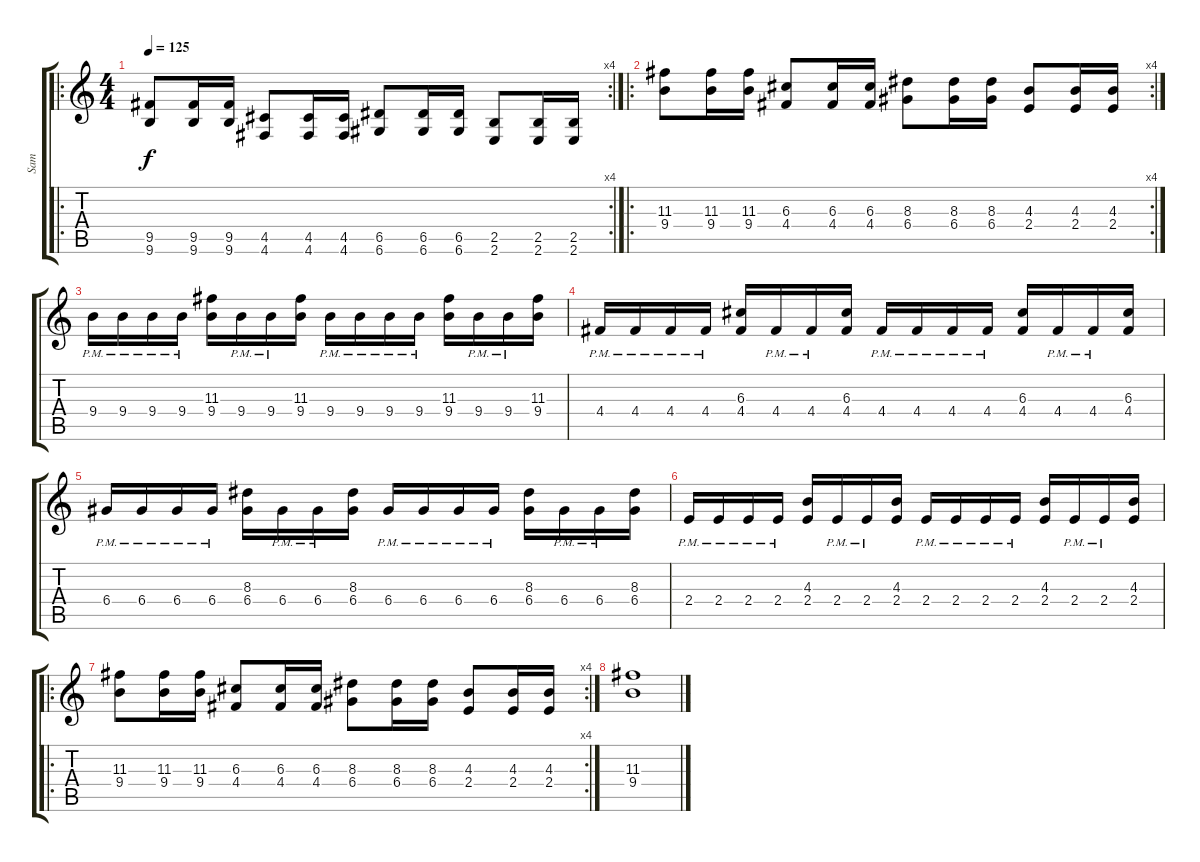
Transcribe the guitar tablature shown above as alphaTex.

\track ("Sam" "Sam") {instrument overdrivenguitar}
\staff {score tabs}
\tuning (E4 B3 G3 D3 A2 D2) {hide}
\ro
\rc 4
\ts (4 4)
\tempo 125
\clef g2
\ks c
(9.5 9.6).8{dy f} (9.5 9.6).16 (9.5 9.6).16 (4.5 4.6).8 (4.5 4.6).16 (4.5 4.6).16 (6.5 6.6).8 (6.5 6.6).16 (6.5 6.6).16 (2.5 2.6).8 (2.5 2.6).16 (2.5 2.6).16 |
\ro
\rc 4
(11.3 9.4).8 (11.3 9.4).16 (11.3 9.4).16 (6.3 4.4).8 (6.3 4.4).16 (6.3 4.4).16 (8.3 6.4).8 (8.3 6.4).16 (8.3 6.4).16 (4.3 2.4).8 (4.3 2.4).16 (4.3 2.4).16 |
9.4{pm}.16 9.4{pm}.16 9.4{pm}.16 9.4{pm}.16 (11.3 9.4).16 9.4{pm}.16 9.4{pm}.16 (11.3 9.4).16 9.4{pm}.16 9.4{pm}.16 9.4{pm}.16 9.4{pm}.16 (11.3 9.4).16 9.4{pm}.16 9.4{pm}.16 (11.3 9.4).16 |
4.4{pm}.16 4.4{pm}.16 4.4{pm}.16 4.4{pm}.16 (6.3 4.4).16 4.4{pm}.16 4.4{pm}.16 (6.3 4.4).16 4.4{pm}.16 4.4{pm}.16 4.4{pm}.16 4.4{pm}.16 (6.3 4.4).16 4.4{pm}.16 4.4{pm}.16 (6.3 4.4).16 |
6.4{pm}.16 6.4{pm}.16 6.4{pm}.16 6.4{pm}.16 (8.3 6.4).16 6.4{pm}.16 6.4{pm}.16 (8.3 6.4).16 6.4{pm}.16 6.4{pm}.16 6.4{pm}.16 6.4{pm}.16 (8.3 6.4).16 6.4{pm}.16 6.4{pm}.16 (8.3 6.4).16 |
2.4{pm}.16 2.4{pm}.16 2.4{pm}.16 2.4{pm}.16 (4.3 2.4).16 2.4{pm}.16 2.4{pm}.16 (4.3 2.4).16 2.4{pm}.16 2.4{pm}.16 2.4{pm}.16 2.4{pm}.16 (4.3 2.4).16 2.4{pm}.16 2.4{pm}.16 (4.3 2.4).16 |
\ro
\rc 4
(11.3 9.4).8 (11.3 9.4).16 (11.3 9.4).16 (6.3 4.4).8 (6.3 4.4).16 (6.3 4.4).16 (8.3 6.4).8 (8.3 6.4).16 (8.3 6.4).16 (4.3 2.4).8 (4.3 2.4).16 (4.3 2.4).16 |
(11.3 9.4).1
